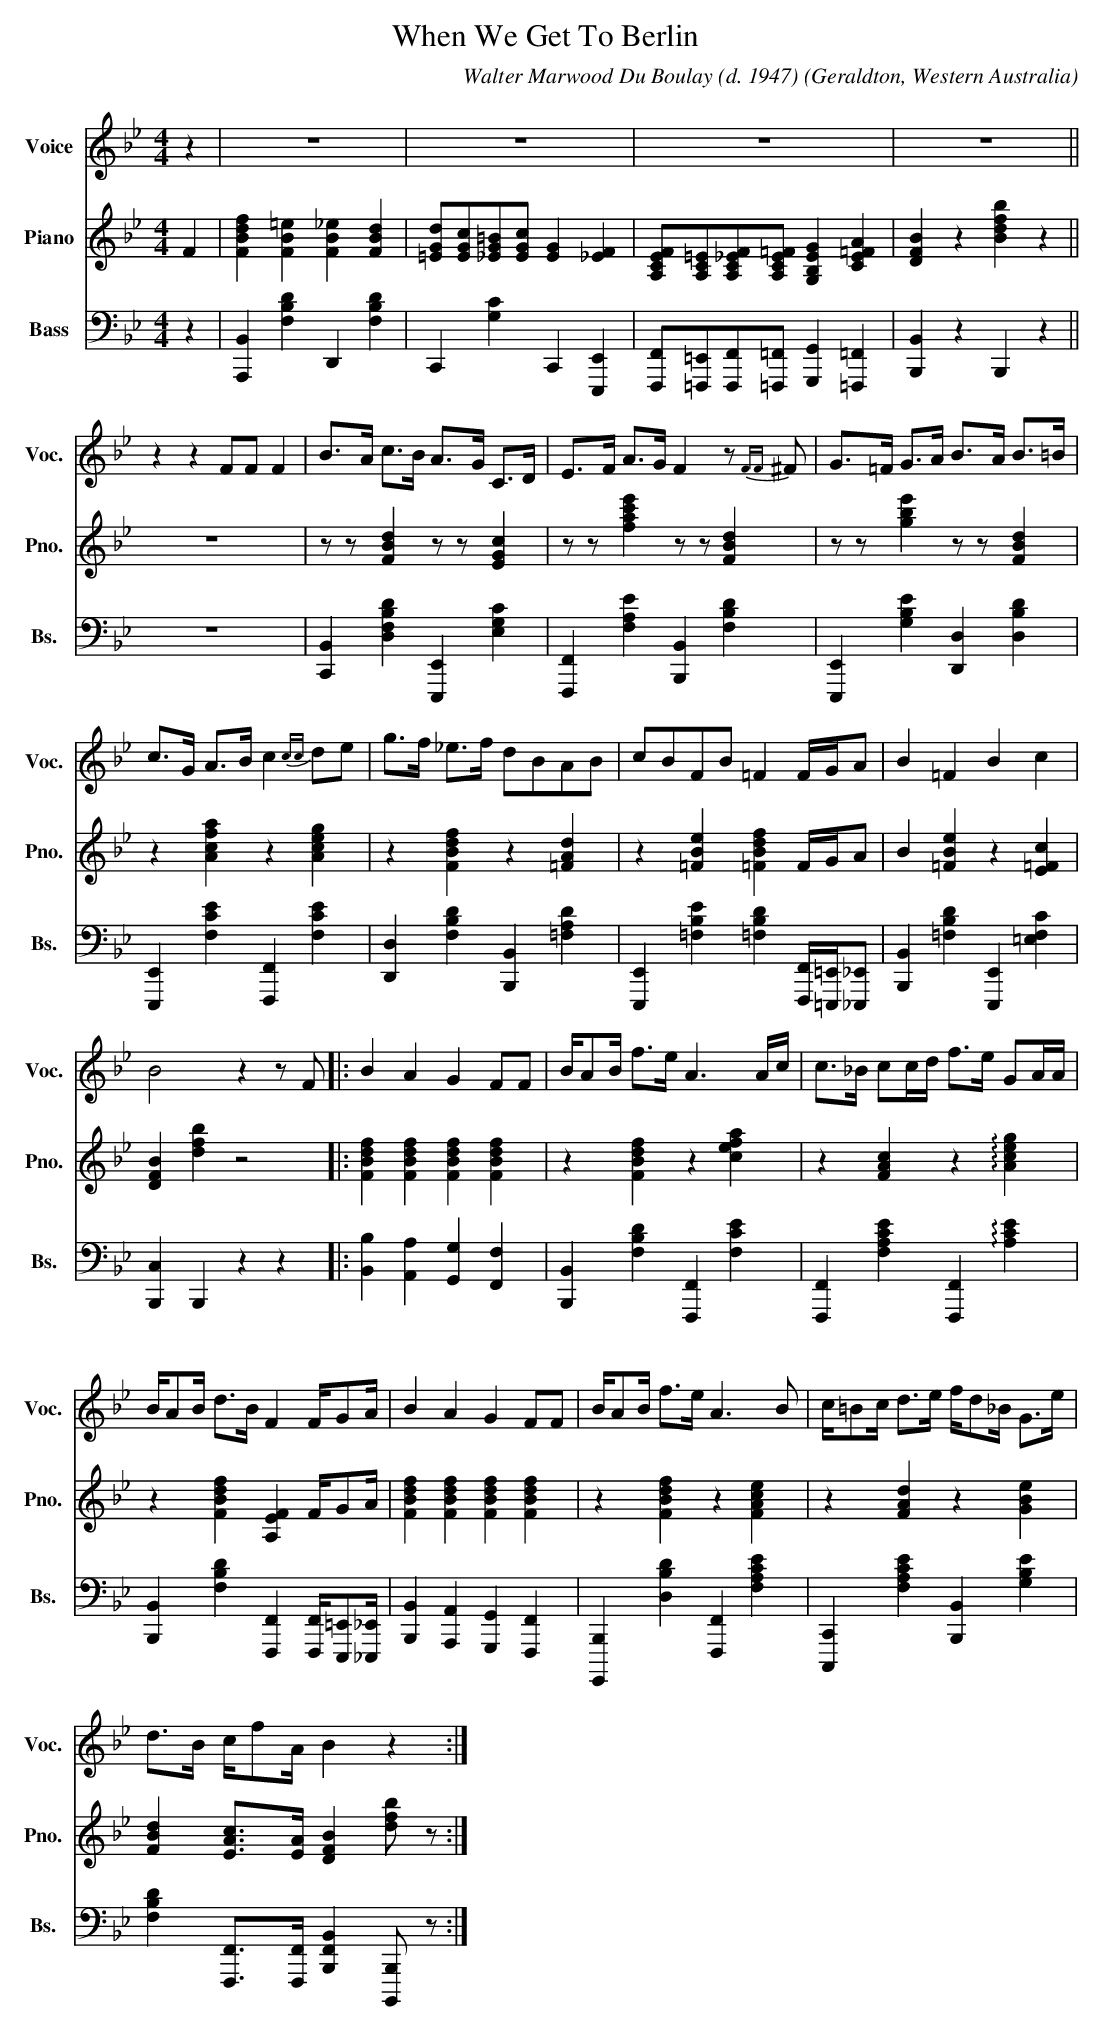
X:1
T:When We Get To Berlin
O:Geraldton, Western Australia
C:Walter Marwood Du Boulay (d. 1947)
%%score 1 2  3
L:1/4
M:4/4
K:Bb
V:1 treble nm="Voice" snm="Voc."
V:2 treble nm="Piano" snm="Pno."
V:3 bass nm="Bass" snm="Bs."
V:1
z | z4 | z4 | z4 | z4 ||$ z z F/F/ F | B/>A/ c/>B/ A/>G/ C/>D/ | E/>F/ A/>G/ F z/{FF} ^F/ |
G/>=F/ G/>A/ B/>A/ B/>=B/ |$ c/>G/ A/>B/ c{cc} d/e/ | g/>f/ _e/>f/ d/B/A/B/ |
c/B/F/B/ =F F/4G/4A/ | B =F B c |$ B2 z z/ F/ |: B A G F/F/ | B/4A/B/4 f/>e/ A3/2 A/4c/4 |
c/>_B/ c/c/4d/4 f/>e/ G/A/4A/4 |$ B/4A/B/4 d/>B/ F F/4G/A/4 | B A G F/F/ |
B/4A/B/4 f/>e/ A3/2 B/ | c/4=B/c/4 d/>e/ f/4d/_B/4 G/>e/ |$ d/>B/ c/4f/A/4 B z :|
V:2
 F | [FBdf] [FB=e] [FB_e] [FBd] | [=EGd]/[EGc]/[_EG=B]/[EGc]/ [EG] [_EF] |
[A,CEF]/[A,C=E]/[A,C_EF]/[A,CE=F]/ [G,B,EG] [CE=FA] | [DFB] z [Bdfb] z ||$ z4 |
z/ z/ [FBd] z/ z/ [EGc] | z/ z/ [fac'e'] z/ z/ [FBd] | z/ z/ [gbe'] z/ z/ [FBd] |$
z [Acfa] z [Aceg] | z [FBdf] z [=FAd] | z [=FBe] [=FBdf] F/4G/4A/ | B [=FBe] z [E=Fc] |$
[DFB] [dfb] z2 |: [FBdf] [FBdf] [FBdf] [FBdf] | z [FBdf] z [cefa] | z [FAc] z !arpeggio![Aceg] |$
z [FBdf] [A,EF] F/4G/A/4 | [FBdf] [FBdf] [FBdf] [FBdf] | z [FBdf] z [FAce] | z [FAd] z [GBe] |$
[FBd] [EAc]/>[EA]/ [DFB] [dfb]/ z/ :|
V:3
z | [A,,,B,,] [F,B,D] D,, [F,B,D] | C,, [G,C] C,, [E,,,E,,] |
[F,,,F,,]/[=F,,,=E,,]/[F,,,F,,]/[=F,,,=F,,]/ [G,,,G,,] [=F,,,=F,,] | [B,,,B,,] z B,,, z ||$ z4 |
[C,,B,,] [D,F,B,D] [E,,,E,,] [E,G,C] | [F,,,F,,] [F,A,E] [B,,,B,,] [F,B,D] |
[E,,,E,,] [G,B,E] [D,,D,] [D,B,D] |$ [E,,,E,,] [F,CE] [F,,,F,,] [F,CE] |
[D,,D,] [F,B,D] [B,,,B,,] [=F,A,D] |
[E,,,E,,] [=F,B,E] [=F,B,D] [F,,,F,,]/4[=E,,,=E,,]/4[_E,,,_E,,]/ |
[B,,,B,,] [=F,B,D] [E,,,E,,] [=E,F,C] |$ [B,,,C,] B,,, z z |: [B,,B,] [A,,A,] [G,,G,] [F,,F,] |
[B,,,B,,] [F,B,D] [F,,,F,,] [F,CE] | [F,,,F,,] [F,A,CE] [F,,,F,,] !arpeggio![A,CE] |$
[B,,,B,,] [F,B,D] [F,,,F,,] [F,,,F,,]/4[E,,,=E,,]/[_E,,,_E,,]/4 |
[B,,,B,,] [A,,,A,,] [G,,,G,,] [F,,,F,,] | [G,,,,B,,,] [D,B,D] [F,,,F,,] [F,A,CE] |
[C,,,C,,] [F,A,CE] [B,,,B,,] [G,B,E] |$
[F,B,D] [F,,,F,,]/>[F,,,F,,]/ [B,,,F,,B,,] [B,,,,B,,,]/ z/ :|
